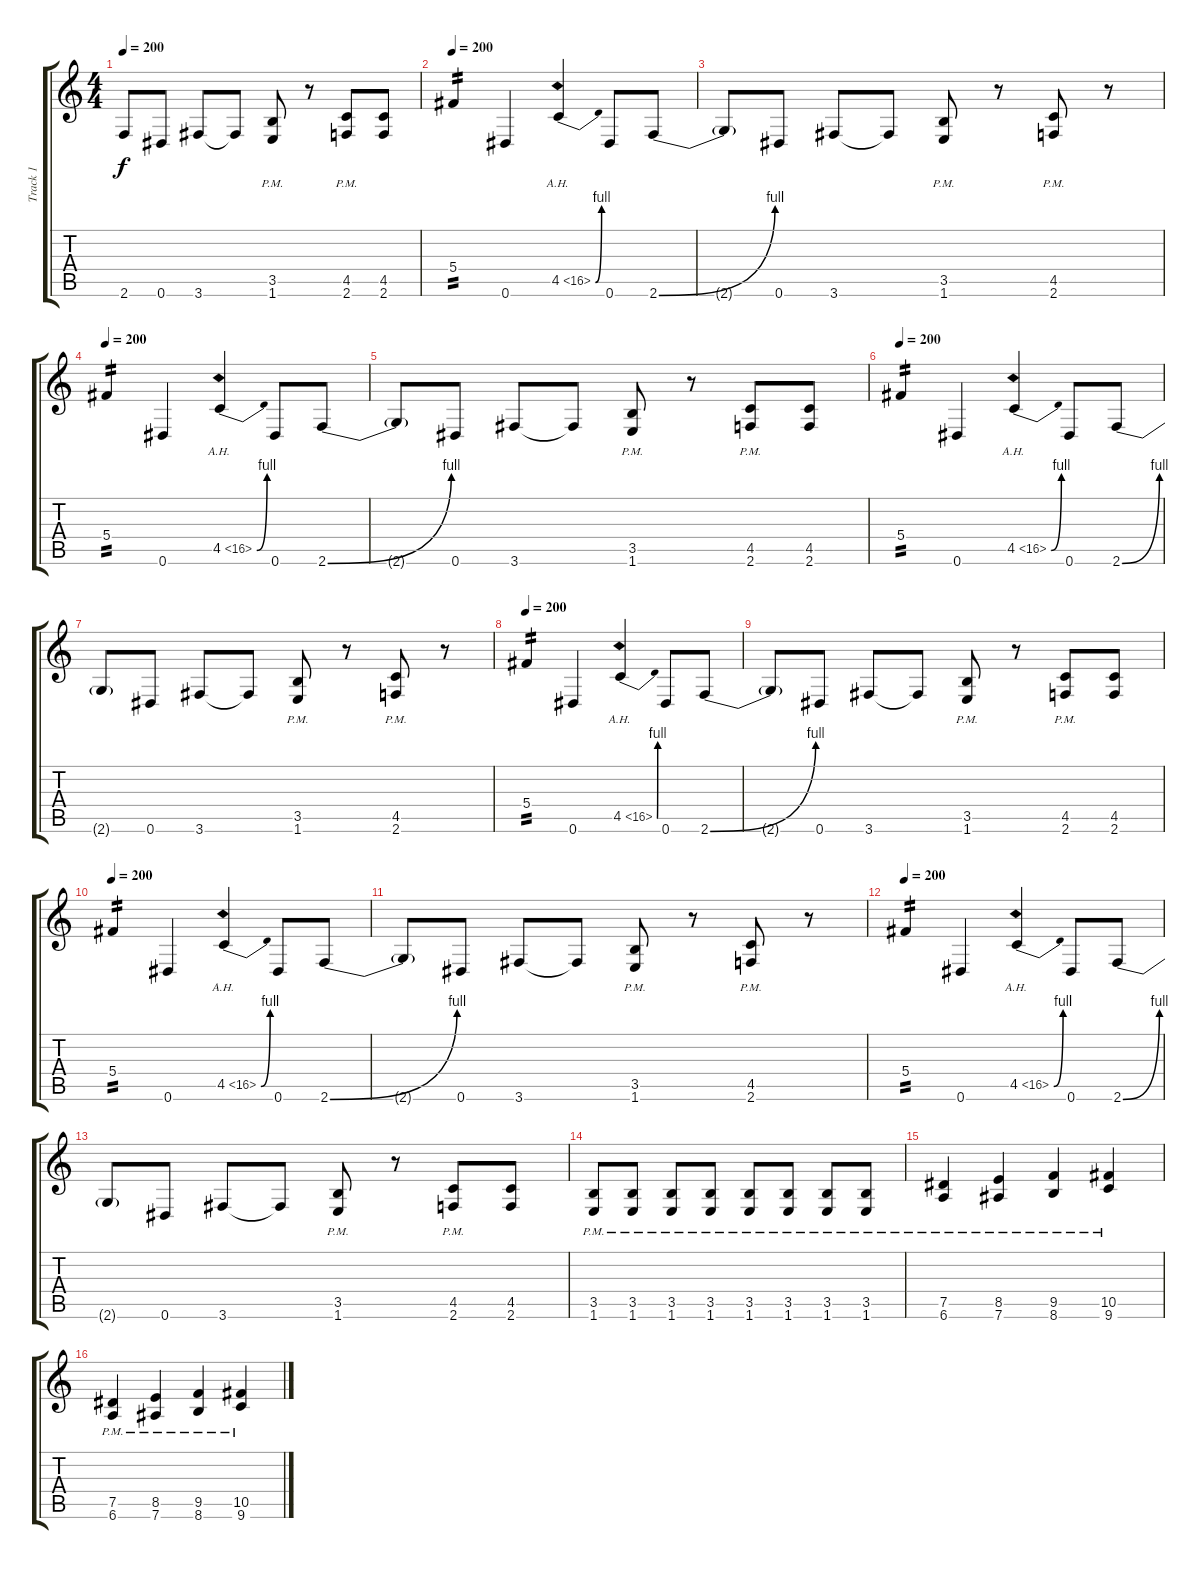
\track ("Track 1" "Track 1") {instrument distortionguitar}
\staff {score tabs}
\tuning (Eb4 Bb3 Gb3 Db3 Ab2 Eb2) {hide}
\ts (4 4)
\tempo 200
\clef g2
\ks c
2.6{t}.8{dy f} 0.6.8 3.6.8 3.6{t}.8 (3.5{pm} 1.6{pm}).8 r.8 (4.5{pm} 2.6{pm}).8 (4.5 2.6).8 |
\tempo 200
5.4.4{tp 2} 0.6.4 4.5{be (bend 0 0 60 4) ah 12}.4 0.6.8 2.6{be (bend 0 0 60 4)}.8 |
2.6{t}.8 0.6.8 3.6.8 3.6{t}.8 (3.5{pm} 1.6{pm}).8 r.8 (4.5{pm} 2.6{pm}).8 r.8 |
\tempo 200
5.4.4{tp 2} 0.6.4 4.5{be (bend 0 0 60 4) ah 12}.4 0.6.8 2.6{be (bend 0 0 60 4)}.8 |
2.6{t}.8 0.6.8 3.6.8 3.6{t}.8 (3.5{pm} 1.6{pm}).8 r.8 (4.5{pm} 2.6{pm}).8 (4.5 2.6).8 |
\tempo 200
5.4.4{tp 2} 0.6.4 4.5{be (bend 0 0 60 4) ah 12}.4 0.6.8 2.6{be (bend 0 0 60 4)}.8 |
2.6{t}.8 0.6.8 3.6.8 3.6{t}.8 (3.5{pm} 1.6{pm}).8 r.8 (4.5{pm} 2.6{pm}).8 r.8 |
\tempo 200
5.4.4{tp 2} 0.6.4 4.5{be (bend 0 0 60 4) ah 12}.4 0.6.8 2.6{be (bend 0 0 60 4)}.8 |
2.6{t}.8 0.6.8 3.6.8 3.6{t}.8 (3.5{pm} 1.6{pm}).8 r.8 (4.5{pm} 2.6{pm}).8 (4.5 2.6).8 |
\tempo 200
5.4.4{tp 2} 0.6.4 4.5{be (bend 0 0 60 4) ah 12}.4 0.6.8 2.6{be (bend 0 0 60 4)}.8 |
2.6{t}.8 0.6.8 3.6.8 3.6{t}.8 (3.5{pm} 1.6{pm}).8 r.8 (4.5{pm} 2.6{pm}).8 r.8 |
\tempo 200
5.4.4{tp 2} 0.6.4 4.5{be (bend 0 0 60 4) ah 12}.4 0.6.8 2.6{be (bend 0 0 60 4)}.8 |
2.6{t}.8 0.6.8 3.6.8 3.6{t}.8 (3.5{pm} 1.6{pm}).8 r.8 (4.5{pm} 2.6{pm}).8 (4.5 2.6).8 |
(3.5{pm} 1.6{pm}).8 (3.5{pm} 1.6{pm}).8 (3.5{pm} 1.6{pm}).8 (3.5{pm} 1.6{pm}).8 (3.5{pm} 1.6{pm}).8 (3.5{pm} 1.6{pm}).8 (3.5{pm} 1.6{pm}).8 (3.5{pm} 1.6{pm}).8 |
(7.5{pm} 6.6{pm}).4 (8.5{pm} 7.6{pm}).4 (9.5{pm} 8.6{pm}).4 (10.5{pm} 9.6{pm}).4 |
(7.5{pm} 6.6{pm}).4 (8.5{pm} 7.6{pm}).4 (9.5{pm} 8.6{pm}).4 (10.5{pm} 9.6{pm}).4
